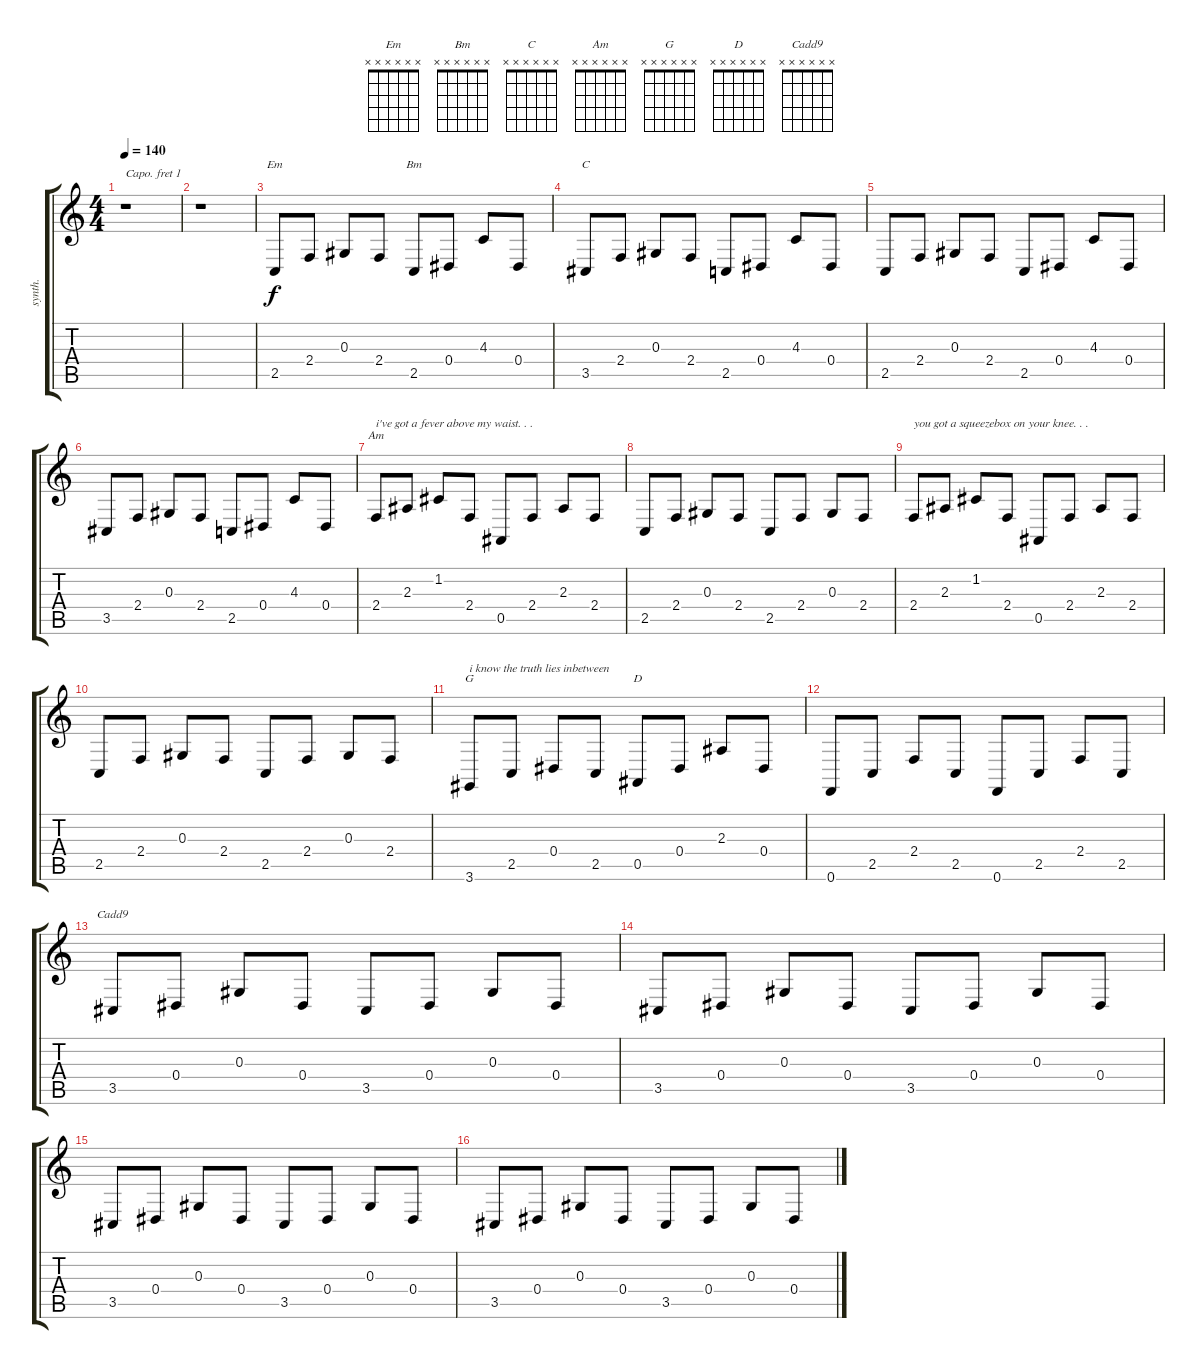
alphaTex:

\track ("synth." "synth.") {instrument pad1newage}
\staff {score tabs}
\capo 1
\tuning (E4 B3 G3 D3 A2 E2) {hide}
\chord ("Em" x x x x x x) {firstfret 0}
\chord ("Bm" x x x x x x) {firstfret 0}
\chord ("C" x x x x x x) {firstfret 0}
\chord ("Am" x x x x x x) {firstfret 0}
\chord ("G" x x x x x x) {firstfret 0}
\chord ("D" x x x x x x) {firstfret 0}
\chord ("Cadd9" x x x x x x) {firstfret 0}
\ts (4 4)
\tempo 140
\clef g2
\ks c
r.1{dy f} |
r.1 |
2.5.8{ch "Em"} 2.4.8 0.3.8 2.4.8 2.5.8{ch "Bm"} 0.4.8 4.3.8 0.4.8 |
3.5.8{ch "C"} 2.4.8 0.3.8 2.4.8 2.5.8 0.4.8 4.3.8 0.4.8 |
2.5.8 2.4.8 0.3.8 2.4.8 2.5.8 0.4.8 4.3.8 0.4.8 |
3.5.8 2.4.8 0.3.8 2.4.8 2.5.8 0.4.8 4.3.8 0.4.8 |
2.4.8{ch "Am" txt "i've got a fever above my waist. . ."} 2.3.8 1.2.8 2.4.8 0.5.8 2.4.8 2.3.8 2.4.8 |
2.5.8 2.4.8 0.3.8 2.4.8 2.5.8 2.4.8 0.3.8 2.4.8 |
2.4.8{txt "you got a squeezebox on your knee. . ."} 2.3.8 1.2.8 2.4.8 0.5.8 2.4.8 2.3.8 2.4.8 |
2.5.8 2.4.8 0.3.8 2.4.8 2.5.8 2.4.8 0.3.8 2.4.8 |
3.6.8{ch "G" txt "i know the truth lies inbetween"} 2.5.8 0.4.8 2.5.8 0.5.8{ch "D"} 0.4.8 2.3.8 0.4.8 |
0.6.8 2.5.8 2.4.8 2.5.8 0.6.8 2.5.8 2.4.8 2.5.8 |
3.5.8{ch "Cadd9"} 0.4.8 0.3.8 0.4.8 3.5.8 0.4.8 0.3.8 0.4.8 |
3.5.8 0.4.8 0.3.8 0.4.8 3.5.8 0.4.8 0.3.8 0.4.8 |
3.5.8 0.4.8 0.3.8 0.4.8 3.5.8 0.4.8 0.3.8 0.4.8 |
3.5.8 0.4.8 0.3.8 0.4.8 3.5.8 0.4.8 0.3.8 0.4.8
